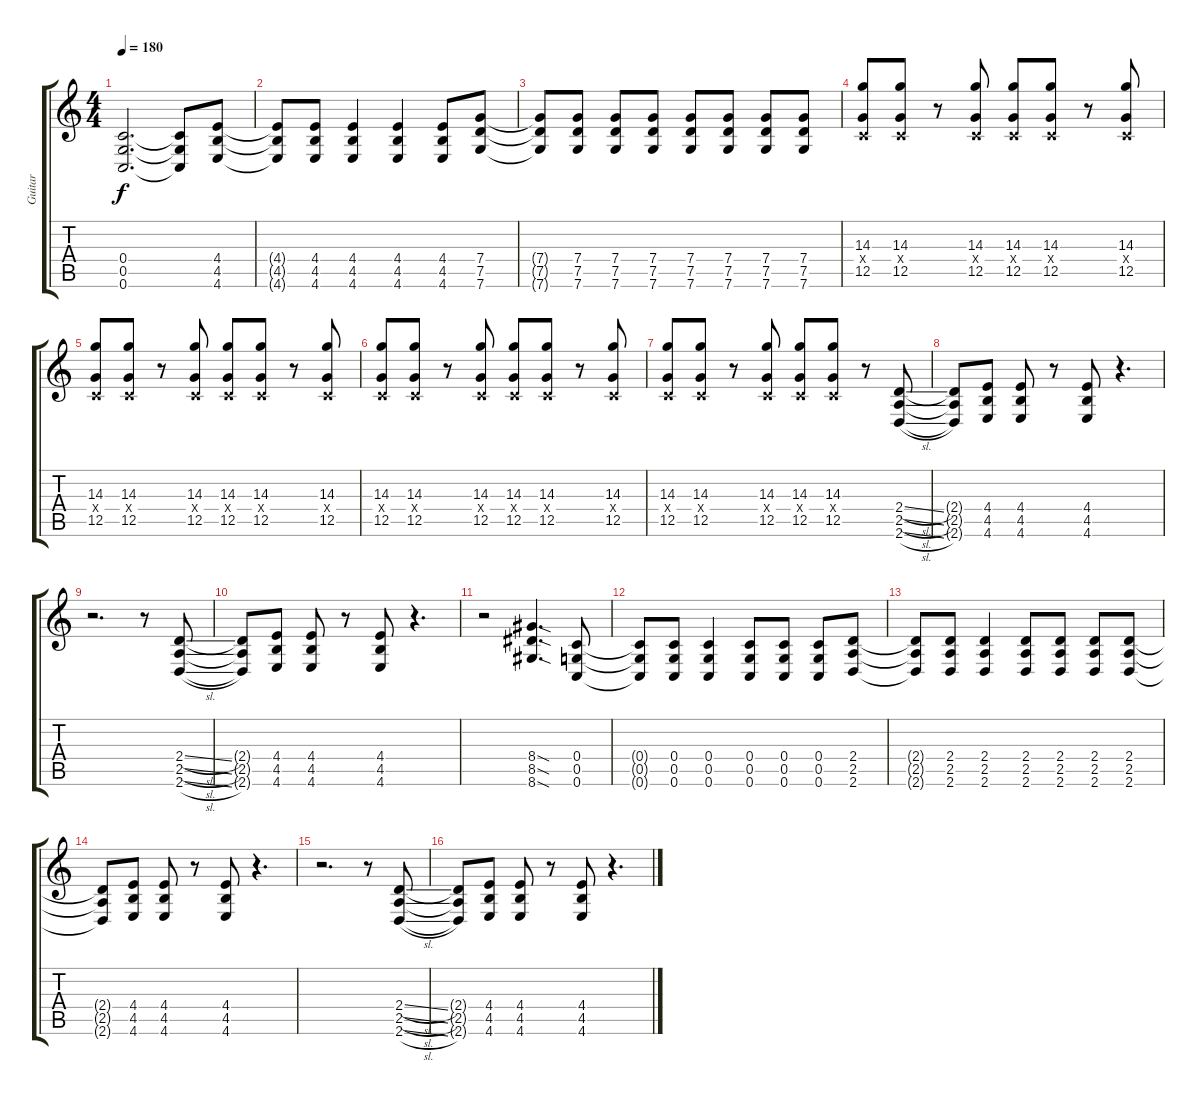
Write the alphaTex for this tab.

\track ("Guitar" "Guitar") {instrument distortionguitar}
\staff {score tabs}
\tuning (D4 A3 F3 C3 G2 C2) {hide}
\ts (4 4)
\tempo 180
\clef g2
\ks c
(0.4{t} 0.5{t} 0.6{t}).2{d dy f} (0.4{t} 0.5{t} 0.6{t}).8 (4.4 4.5 4.6).8 |
(4.4{t} 4.5{t} 4.6{t}).8 (4.4 4.5 4.6).8 (4.4 4.5 4.6).4 (4.4 4.5 4.6).4 (4.4 4.5 4.6).8 (7.4 7.5 7.6).8 |
(7.4{t} 7.5{t} 7.6{t}).8 (7.4 7.5 7.6).8 (7.4 7.5 7.6).8 (7.4 7.5 7.6).8 (7.4 7.5 7.6).8 (7.4 7.5 7.6).8 (7.4 7.5 7.6).8 (7.4 7.5 7.6).8 |
(14.3 0.4{x} 12.5).8{volume 8} (14.3 0.4{x} 12.5).8 r.8 (14.3 0.4{x} 12.5).8 (14.3 0.4{x} 12.5).8 (14.3 0.4{x} 12.5).8 r.8 (14.3 0.4{x} 12.5).8 |
(14.3 0.4{x} 12.5).8 (14.3 0.4{x} 12.5).8 r.8 (14.3 0.4{x} 12.5).8 (14.3 0.4{x} 12.5).8 (14.3 0.4{x} 12.5).8 r.8 (14.3 0.4{x} 12.5).8 |
(14.3 0.4{x} 12.5).8 (14.3 0.4{x} 12.5).8 r.8 (14.3 0.4{x} 12.5).8 (14.3 0.4{x} 12.5).8 (14.3 0.4{x} 12.5).8 r.8 (14.3 0.4{x} 12.5).8 |
(14.3 0.4{x} 12.5).8 (14.3 0.4{x} 12.5).8 r.8 (14.3 0.4{x} 12.5).8 (14.3 0.4{x} 12.5).8 (14.3 0.4{x} 12.5).8 r.8 (2.4{sl} 2.5{sl} 2.6{sl}).8{volume 14} |
(2.4{t} 2.5{t} 2.6{t}).8 (4.4 4.5 4.6).8 (4.4 4.5 4.6).8 r.8 (4.4 4.5 4.6).8 r.4{d} |
r.2{d} r.8 (2.4{sl} 2.5{sl} 2.6{sl}).8 |
(2.4{t} 2.5{t} 2.6{t}).8 (4.4 4.5 4.6).8 (4.4 4.5 4.6).8 r.8 (4.4 4.5 4.6).8 r.4{d} |
r.2 (8.4{sod} 8.5{sod} 8.6{sod}).4{d} (0.4 0.5 0.6).8 |
(0.4{t} 0.5{t} 0.6{t}).8 (0.4 0.5 0.6).8 (0.4 0.5 0.6).4 (0.4 0.5 0.6).8 (0.4 0.5 0.6).8 (0.4 0.5 0.6).8 (2.4 2.5 2.6).8 |
(2.4{t} 2.5{t} 2.6{t}).8 (2.4 2.5 2.6).8 (2.4 2.5 2.6).4 (2.4 2.5 2.6).8 (2.4 2.5 2.6).8 (2.4 2.5 2.6).8 (2.4 2.5 2.6).8 |
(2.4{t} 2.5{t} 2.6{t}).8 (4.4 4.5 4.6).8 (4.4 4.5 4.6).8 r.8 (4.4 4.5 4.6).8 r.4{d} |
r.2{d} r.8 (2.4{sl} 2.5{sl} 2.6{sl}).8 |
(2.4{t} 2.5{t} 2.6{t}).8 (4.4 4.5 4.6).8 (4.4 4.5 4.6).8 r.8 (4.4 4.5 4.6).8 r.4{d}
